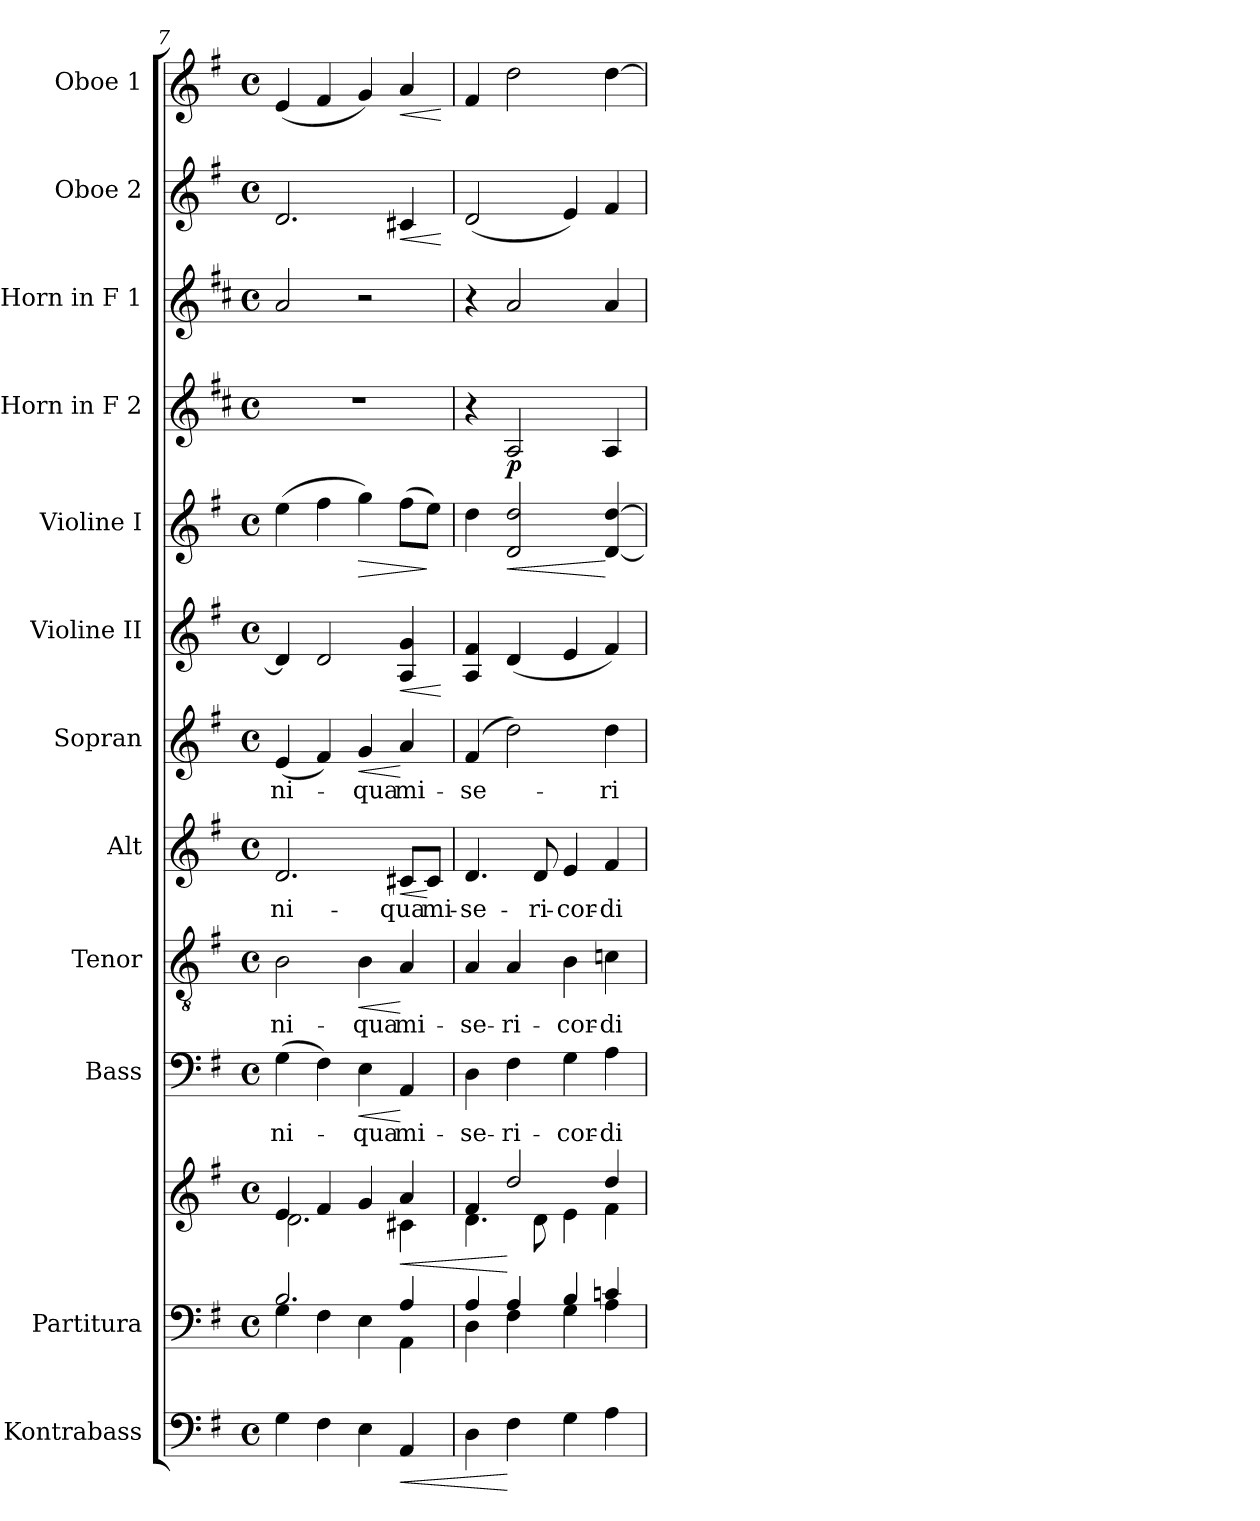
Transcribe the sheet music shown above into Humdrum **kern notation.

**kern	**dynam	**kern	**kern	**dynam	**kern	**text	**dynam	**kern	**text	**dynam	**kern	**text	**dynam	**kern	**text	**dynam	**kern	**dynam	**kern	**dynam	**kern	**dynam	**kern	**kern	**dynam	**kern	**dynam
*part12	*part12	*part11	*part11	*part11	*part10	*part10	*part10	*part9	*part9	*part9	*part8	*part8	*part8	*part7	*part7	*part7	*part6	*part6	*part5	*part5	*part4	*part4	*part3	*part2	*part2	*part1	*part1
*staff13	*staff13	*staff12	*staff11	*staff11/12	*staff10	*staff10	*staff10	*staff9	*staff9	*staff9	*staff8	*staff8	*staff8	*staff7	*staff7	*staff7	*staff6	*staff6	*staff5	*staff5	*staff4	*staff4	*staff3	*staff2	*staff2	*staff1	*staff1
*I"Kontrabass	*	*I"Partitura	*	*	*I"Bass	*	*	*I"Tenor	*	*	*I"Alt	*	*	*I"Sopran	*	*	*I"Violine II	*	*I"Violine I	*	*I"Horn in F 2	*	*I"Horn in F 1	*I"Oboe 2	*	*I"Oboe 1	*
*I'Kb.	*	*	*	*	*I'B.	*	*	*I'T.	*	*	*I'A.	*	*	*I'S.	*	*	*I'Vl. II	*	*I'Vl. I	*	*	*	*	*I'Ob. 2	*	*I'Ob. 1	*
!!LO:PB:g=z
*clefF4	*	*clefF4	*clefG2	*	*clefF4	*	*	*clefGv2	*	*	*clefG2	*	*	*clefG2	*	*	*clefG2	*	*clefG2	*	*clefG2	*	*clefG2	*clefG2	*	*clefG2	*
*ITrd7c12	*	*	*	*	*	*	*	*	*	*	*	*	*	*	*	*	*	*	*	*	*ITrd4c7	*	*ITrd4c7	*	*	*	*
*k[f#]	*	*k[f#]	*k[f#]	*	*k[f#]	*	*	*k[f#]	*	*	*k[f#]	*	*	*k[f#]	*	*	*k[f#]	*	*k[f#]	*	*k[f#]	*	*k[f#]	*k[f#]	*	*k[f#]	*
*G:	*	*G:	*G:	*	*G:	*	*	*G:	*	*	*G:	*	*	*G:	*	*	*G:	*	*G:	*	*G:	*	*G:	*G:	*	*G:	*
*M4/4	*	*M4/4	*M4/4	*	*M4/4	*	*	*M4/4	*	*	*M4/4	*	*	*M4/4	*	*	*M4/4	*	*M4/4	*	*M4/4	*	*M4/4	*M4/4	*	*M4/4	*
*met(c)	*	*met(c)	*met(c)	*	*met(c)	*	*	*met(c)	*	*	*met(c)	*	*	*met(c)	*	*	*met(c)	*	*met(c)	*	*met(c)	*	*met(c)	*met(c)	*	*met(c)	*
=7	=7	=7	=7	=7	=7	=7	=7	=7	=7	=7	=7	=7	=7	=7	=7	=7	=7	=7	=7	=7	=7	=7	=7	=7	=7	=7	=7
*	*	*^	*^	*	*	*	*	*	*	*	*	*	*	*	*	*	*	*	*	*	*	*	*	*	*	*	*
!	!	!	!	!	!	!	!	!LO:LY:b	!	!	!LO:LY:b	!	!	!LO:LY:b	!	!	!LO:LY:b	!	!	!	!	!	!	!	!	!	!	!	!
4GG\	.	2.B/	4G\	4e/	2.d\	.	(>4G\	-ni-	.	2B\	-ni-	.	2.d/	-ni-	.	(<4e/	-ni-	.	4d/]	.	(>4ee\	.	1r	.	2d/	2.d/	.	(<4e/	.
4FF#\	.	.	4F#\	4f#/	.	.	4F#\)	.	.	.	.	.	.	.	.	4f#/)	.	.	2d/	.	4ff#\	.	.	.	.	.	.	4f#/	.
!	!	!	!	!	!	!	!	!LO:LY:b	!LO:HP:b	!	!LO:LY:b	!LO:HP:b	!	!	!	!	!LO:LY:b	!LO:HP:b	!	!	!	!LO:HP:b	!	!	!	!	!	!	!
4EE\	.	.	4E\	4g/	.	.	4E\	-qua	<	4B\	-qua	<	.	.	.	4g/	-qua	<	.	.	4gg\)	>	.	.	2r	.	.	4g/)	.
!	!LO:HP:b	!	!	!	!	!LO:HP:b	!	!LO:LY:b	!	!	!LO:LY:b	!	!	!LO:LY:b	!LO:HP:b	!	!LO:LY:b	!	!	!LO:HP:b	!	!	!	!	!	!	!LO:HP:b	!	!LO:HP:b
4AAA/	<	4A/	4AA\	4a/	4c#X\	<	4AA/	mi-	[	4A/	mi-	[	8c#X/L	-qua	<	4a/	mi-	[	4A/ 4g/	<	(>8ff#\L	.	.	.	.	4c#X/	<	4a/	<
!	!	!	!	!	!	!	!	!	!	!	!	!	!	!LO:LY:b	!	!	!	!	!	!	!	!	!	!	!	!	!	!	!
.	.	.	.	.	.	.	.	.	.	.	.	.	8c#/J	mi-	[	.	.	.	.	.	8ee\J)	]	.	.	.	.	.	.	.
*	*	*v	*v	*	*	*	*	*	*	*	*	*	*	*	*	*	*	*	*	*	*	*	*	*	*	*	*	*	*
*	*	*	*v	*v	*	*	*	*	*	*	*	*	*	*	*	*	*	*	*	*	*	*	*	*	*	*	*	*
.	.	.	.	.	.	.	.	.	.	.	.	.	.	.	.	.	.	[	.	.	.	.	.	.	[	.	[
=8	=8	=8	=8	=8	=8	=8	=8	=8	=8	=8	=8	=8	=8	=8	=8	=8	=8	=8	=8	=8	=8	=8	=8	=8	=8	=8	=8
*	*	*^	*^	*	*	*	*	*	*	*	*	*	*	*	*	*	*	*	*	*	*	*	*	*	*	*	*
!	!	!	!	!	!	!	!	!LO:LY:b	!	!	!LO:LY:b	!	!	!LO:LY:b	!	!	!LO:LY:b	!	!	!	!	!	!	!	!	!	!	!	!
4DD\	.	4A/	4D\	4f#/	4.d\	.	4D\	-se-	.	4A/	-se-	.	4.d/	-se-	.	(4f#/	-se-	.	4A/ 4f#/	.	4dd\	.	4r	.	4r	(<2d/	.	4f#/	.
!	!	!	!	!	!	!	!	!LO:LY:b	!	!	!LO:LY:b	!	!	!	!	!	!	!	!	!	!	!LO:HP:b	!	!LO:DY:b	!	!	!	!	!
4FF#\	[	4A/	4F#\	2dd/	.	[	4F#\	-ri-	.	4A/	-ri-	.	.	.	.	2dd\)	.	.	(<4d/	.	2d/ 2dd/	<	2D/	p	2d/	.	.	2dd\	.
!	!	!	!	!	!	!	!	!	!	!	!	!	!	!LO:LY:b	!	!	!	!	!	!	!	!	!	!	!	!	!	!	!
.	.	.	.	.	8d\	.	.	.	.	.	.	.	8d/	-ri-	.	.	.	.	.	.	.	.	.	.	.	.	.	.	.
!	!	!	!	!	!	!	!	!LO:LY:b	!	!	!LO:LY:b	!	!	!LO:LY:b	!	!	!	!	!	!	!	!	!	!	!	!	!	!	!
4GG\	.	4B/	4G\	.	4e\	.	4G\	-cor-	.	4B\	-cor-	.	4e/	-cor-	.	.	.	.	4e/	.	.	.	.	.	.	4e/)	.	.	.
!	!	!	!	!	!	!	!	!LO:LY:b	!	!	!LO:LY:b	!	!	!LO:LY:b	!	!	!LO:LY:b	!	!	!	!	!	!	!	!	!	!	!	!
4AA\	.	4cn/	4A\	4dd/	4f#\	.	4A\	-di-	.	4cn\	-di-	.	4f#/	-di-	.	4dd\	-ri-	.	4f#/)	.	[4d/ [4dd/	[	4D/	.	4d/	4f#/	.	[4dd\	.
*	*	*v	*v	*	*	*	*	*	*	*	*	*	*	*	*	*	*	*	*	*	*	*	*	*	*	*	*	*	*
*	*	*	*v	*v	*	*	*	*	*	*	*	*	*	*	*	*	*	*	*	*	*	*	*	*	*	*	*	*
=	=	=	=	=	=	=	=	=	=	=	=	=	=	=	=	=	=	=	=	=	=	=	=	=	=	=	=
*-	*-	*-	*-	*-	*-	*-	*-	*-	*-	*-	*-	*-	*-	*-	*-	*-	*-	*-	*-	*-	*-	*-	*-	*-	*-	*-	*-
